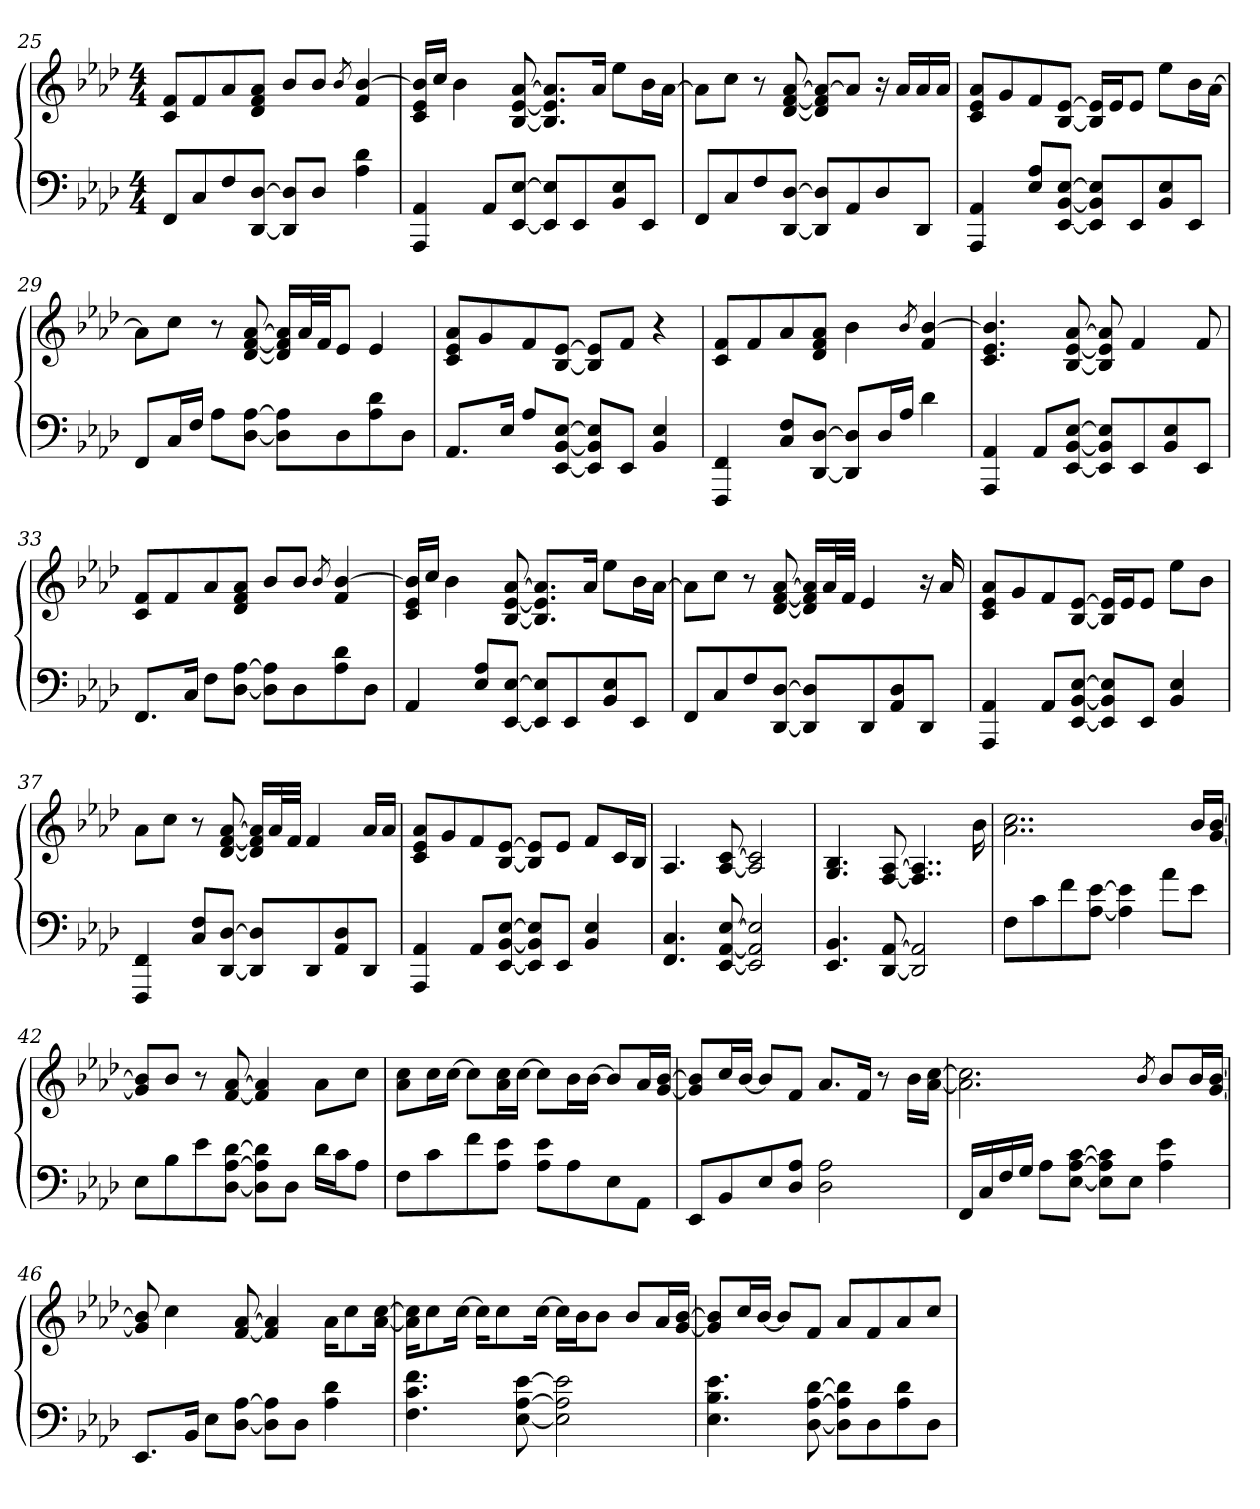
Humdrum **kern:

**kern	**kern
*part1	*part1
*staff2	*staff1
*clefF4	*clefG2
*k[b-e-a-d-]	*k[b-e-a-d-]
*M4/4	*M4/4
=25	=25
8FF/L	8c/ 8f/L
8C/	8f/
8F/	8a-/
[8DD-/ [8D-/J	8d-/ 8f/ 8a-/J
8DD-]/ 8D-]/L	8b-/L
8D-/J	8b-/J
.	8qb-/
4A-\ 4d-\	4f/ [4b-/
=26	=26
4AAA-/ 4AA-/	16c/ 16e-/ 16b-]/LL
.	16cc/JJ
.	4b-\
8AA-/L	.
[8EE-/ [8E-/J	[8B-/ [8e-/ [8a-/
8EE-]/ 8E-]/L	8.B-]/ 8.e-]/ 8.a-]/L
8EE-/	.
.	16a-/Jk
8BB-/ 8E-/	8ee-\L
8EE-/J	16b-\L
.	[16a-\JJ
!!LO:PB:g=z
=27	=27
8FF/L	8a-\L]
8C/	8cc\J
8F/	8r
[8DD-/ [8D-/J	[8d-/ [8f/ [8a-/
8DD-]/ 8D-]/L	8d-]/ 8f]/ 8a-_/L
8AA-/	8a-/J]
8D-/	16r
.	16a-/LL
8DD-/J	16a-/
.	16a-/JJ
=28	=28
4AAA-/ 4AA-/	8c/ 8e-/ 8a-/L
.	8g/
8E-/ 8A-/L	8f/
[8EE-/ [8BB-/ [8E-/J	[8B-/ [8e-/J
8EE-]/ 8BB-]/ 8E-]/L	16B-]/ 16e-]/LL
.	16e-/J
8EE-/	8e-/J
8BB-/ 8E-/	8ee-\L
8EE-/J	16b-\L
.	[16a-\JJ
!!LO:LB:g=z
=29	=29
8FF/L	8a-\L]
16C/L	8cc\J
16F/JJ	.
8A-\L	8r
[8D-\ [8A-\J	[8d-/ [8f/ [8a-/
8D-]\ 8A-]\L	16d-]/ 16f]/ 16a-]/LL
.	32a-/L
.	32f/JJ
8D-\	8e-/J
8A-\ 8d-\	4e-/
8D-\J	.
=30	=30
8.AA-/L	8c/ 8e-/ 8a-/L
.	8g/
16E-/Jk	.
8A-/L	8f/
[8EE-/ [8BB-/ [8E-/J	[8B-/ [8e-/J
8EE-]/ 8BB-]/ 8E-]/L	8B-]/ 8e-]/L
8EE-/J	8f/J
4BB-/ 4E-/	4r
=31	=31
4FFF/ 4FF/	8c/ 8f/L
.	8f/
8C/ 8F/L	8a-/
[8DD-/ [8D-/J	8d-/ 8f/ 8a-/J
8DD-]/ 8D-]/L	4b-\
16D-/L	.
16A-/JJ	.
.	8qb-/
4d-\	4f/ [4b-/
!!LO:LB:g=z
=32	=32
4AAA-/ 4AA-/	4.c/ 4.e-/ 4.b-]/
8AA-/L	.
[8EE-/ [8BB-/ [8E-/J	[8B-/ [8e-/ [8a-/
8EE-]/ 8BB-]/ 8E-]/L	8B-]/ 8e-]/ 8a-]/
8EE-/	4f/
8BB-/ 8E-/	.
8EE-/J	8f/
=33	=33
8.FF/L	8c/ 8f/L
.	8f/
16C/Jk	.
8F\L	8a-/
[8D-\ [8A-\J	8d-/ 8f/ 8a-/J
8D-]\ 8A-]\L	8b-/L
8D-\	8b-/J
.	8qb-/
8A-\ 8d-\	4f/ [4b-/
8D-\J	.
=34	=34
4AA-/	16c/ 16e-/ 16b-]/LL
.	16cc/JJ
.	4b-\
8E-/ 8A-/L	.
[8EE-/ [8E-/J	[8B-/ [8e-/ [8a-/
8EE-]/ 8E-]/L	8.B-]/ 8.e-]/ 8.a-]/L
8EE-/	.
.	16a-/Jk
8BB-/ 8E-/	8ee-\L
8EE-/J	16b-\L
.	[16a-\JJ
!!LO:LB:g=z
=35	=35
8FF/L	8a-\L]
8C/	8cc\J
8F/	8r
[8DD-/ [8D-/J	[8d-/ [8f/ [8a-/
8DD-]/ 8D-]/L	16d-]/ 16f]/ 16a-]/LL
.	32a-/L
.	32f/JJJ
8DD-/	4e-/
8AA-/ 8D-/	.
8DD-/J	16r
.	16a-/
=36	=36
4AAA-/ 4AA-/	8c/ 8e-/ 8a-/L
.	8g/
8AA-/L	8f/
[8EE-/ [8BB-/ [8E-/J	[8B-/ [8e-/J
8EE-]/ 8BB-]/ 8E-]/L	16B-]/ 16e-]/LL
.	16e-/J
8EE-/J	8e-/J
4BB-/ 4E-/	8ee-\L
.	8b-\J
!!LO:LB:g=z
=37	=37
4FFF/ 4FF/	8a-\L
.	8cc\J
8C/ 8F/L	8r
[8DD-/ [8D-/J	[8d-/ [8f/ [8a-/
8DD-]/ 8D-]/L	16d-]/ 16f]/ 16a-]/LL
.	32a-/L
.	32f/JJJ
8DD-/	4f/
8AA-/ 8D-/	.
8DD-/J	16a-/LL
.	16a-/JJ
=38	=38
4AAA-/ 4AA-/	8c/ 8e-/ 8a-/L
.	8g/
8AA-/L	8f/
[8EE-/ [8BB-/ [8E-/J	[8B-/ [8e-/J
8EE-]/ 8BB-]/ 8E-]/L	8B-]/ 8e-]/L
8EE-/J	8e-/J
4BB-/ 4E-/	8f/L
.	16c/L
.	16B-/JJ
=39	=39
4.FF/ 4.C/	4.A-/
[8EE-/ [8AA-/ [8E-/	[8A-/ [8c/
2EE-]/ 2AA-]/ 2E-]/	2A-]/ 2c]/
!!LO:LB:g=z
=40	=40
4.EE-/ 4.BB-/	4.G/ 4.B-/
[8DD-/ [8AA-/	[8F/ [8A-/
2DD-]/ 2AA-]/	4..F]/ 4..A-]/
.	16b-\
=41	=41
8F\L	2..a-\ 2..cc\
8c\	.
8f\	.
[8A-\ [8e-\J	.
4A-]\ 4e-]\	.
8a-\L	.
8e-\J	16b-/LL
.	[16g/ [16b-/JJ
=42	=42
8E-\L	8g]/ 8b-]/L
8B-\	8b-/J
8e-\	8r
[8D-\ [8A-\ [8d-\J	[8f/ [8a-/
8D-]\ 8A-]\ 8d-]\L	4f]/ 4a-]/
8D-\J	.
16d-\LL	8a-\L
16c\J	.
8A-\J	8cc\J
!!LO:PB:g=z
=43	=43
8F\L	8a-\ 8cc\L
8c\	16cc\L
.	[16cc\JJ
8f\	8cc\L]
8A-\ 8e-\J	16a-\ 16cc\L
.	[16cc\JJ
8A-\ 8e-\L	8cc\L]
8A-\	16b-\L
.	[16b-\JJ
8E-\	8b-/L]
8AA-\J	16a-/L
.	[16g/ [16b-/JJ
=44	=44
8EE-/L	8g]/ 8b-]/L
8BB-/	16cc/L
.	[16b-/JJ
8E-/	8b-/L]
8D-/ 8A-/J	8f/J
2D-\ 2A-\	8.a-/L
.	16f/Jk
.	8r
.	16b-\LL
.	[16a-\ [16cc\JJ
!!LO:LB:g=z
=45	=45
16FF/LL	2.a-]\ 2.cc]\
16C/	.
16F/	.
16G/JJ	.
8A-\L	.
[8E-\ [8A-\ [8c\J	.
8E-]\ 8A-]\ 8c]\L	.
8E-\J	.
.	8qb-/
4A-\ 4e-\	8b-/L
.	16b-/L
.	[16g/ [16b-/JJ
=46	=46
8.EE-/L	8g]/ 8b-]/
.	4cc\
16BB-/Jk	.
8E-\L	.
[8D-\ [8A-\J	[8f/ [8a-/
8D-]\ 8A-]\L	4f]/ 4a-]/
8D-\J	.
4A-\ 4d-\	16a-\KL
.	8cc\
.	[16a-\ [16cc\Jk
!!LO:LB:g=z
=47	=47
4.F\ 4.c\ 4.f\	16a-]\ 16cc]\KL
.	8cc\
.	[16cc\Jk
.	16cc\KL]
.	8cc\
[8E-\ [8A-\ [8e-\	.
.	[16cc\Jk
2E-]\ 2A-]\ 2e-]\	16cc\LL]
.	16b-\J
.	8b-\J
.	8b-/L
.	16a-/L
.	[16g/ [16b-/JJ
=48	=48
4.E-\ 4.B-\ 4.e-\	8g]/ 8b-]/L
.	16cc/L
.	[16b-/JJ
.	8b-/L]
[8D-\ [8A-\ [8d-\	8f/J
8D-]\ 8A-]\ 8d-]\L	8a-/L
8D-\	8f/
8A-\ 8d-\	8a-/
8D-\J	8cc/J
=	=
*-	*-
